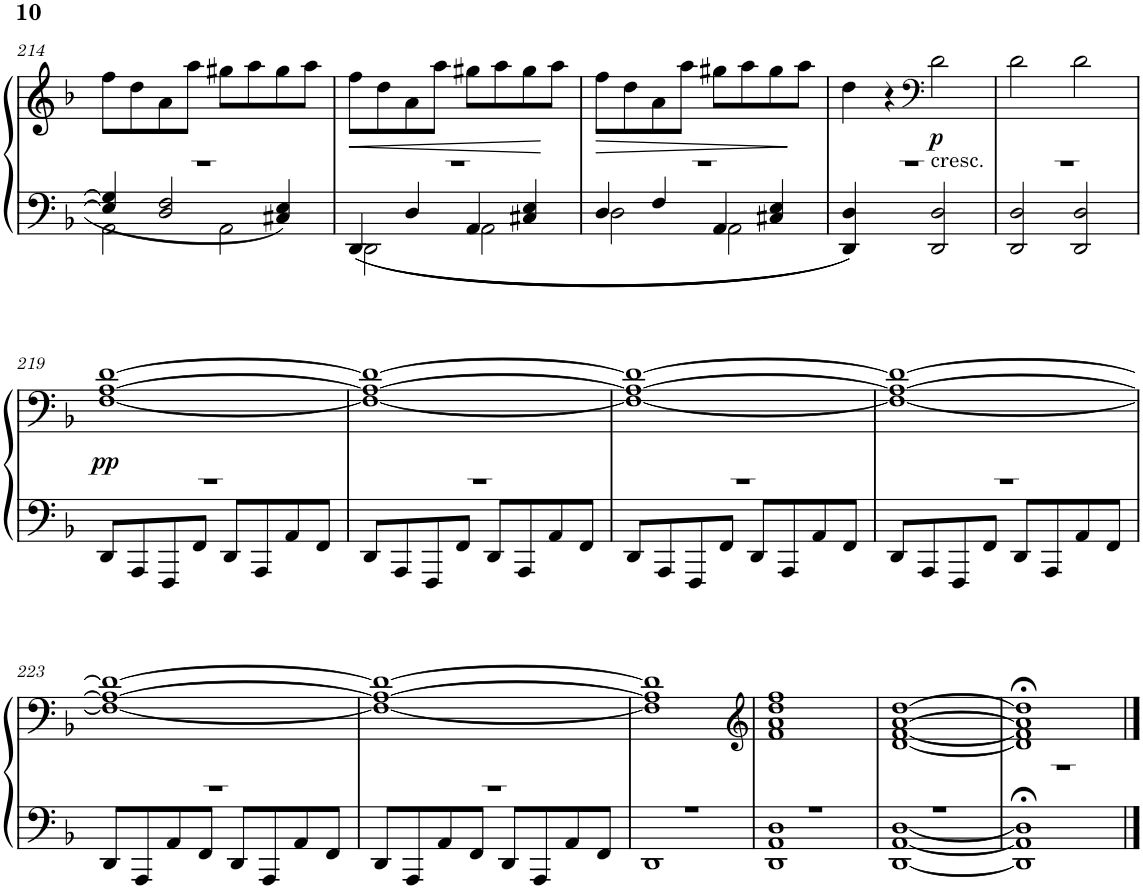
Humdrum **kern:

**kern	**kern	**dynam
*part1	*part1	*part1
*staff2	*staff1	*staff1/2
*I"Piano	*	*
*I'Pno	*	*
!!LO:PB:g=z
*clefF4	*clefG2	*
*k[b-]	*k[b-]	*
*F:	*F:	*
*M2/2	*M2/2	*
*met(c|)	*met(c|)	*
=214	=214	=214
*^	*	*
*	*^	*	*
1r	4E/] 4G/]	2AA\	8ff\L	.
.	.	.	8dd\	.
.	2D/ 2F/	.	8a\	.
.	.	.	8aa\J	.
.	.	2AA\	8gg#X\L	.
.	.	.	8aa\	.
.	4C#X/ 4E/	.	8gg#\	.
.	.	.	8aa\J	.
=215	=215	=215	=215	=215
!	!	!	!	!LO:HP:b
1r	4DD/	2DD\	8ff\L	<
.	.	.	8dd\	.
.	4D/	.	8a\	.
.	.	.	8aa\J	.
.	4AA/	2AA\	8gg#X\L	.
.	.	.	8aa\	.
.	4C#X/ 4E/	.	8gg#\	.
.	.	.	8aa\J	[
=216	=216	=216	=216	=216
!	!	!	!	!LO:HP:b
1r	4D/	2D\	8ff\L	>
.	.	.	8dd\	.
.	4F/	.	8a\	.
.	.	.	8aa\J	.
.	4AA/	2AA\	8gg#X\L	.
.	.	.	8aa\	.
.	4C#X/ 4E/	.	8gg#\	.
.	.	.	8aa\J	]
*	*v	*v	*	*
=217	=217	=217	=217
1r	4DD/ 4D/	4dd\	.
.	4ryy	4r	.
*	*	*clefF4	*
!	!	!LO:TX:b:t=cresc.	!
!	!	!	!LO:DY:b
.	2DD/ 2D/	2d\	p
=218	=218	=218	=218
1r	2DD/ 2D/	2d\	.
.	2DD/ 2D/	2d\	.
!!LO:LB:g=z
=219	=219	=219	=219
!	!	!	!LO:DY:b
1r	8DD/L	[1F [1A [1d	pp
.	8AAA/	.	.
.	8FFF/	.	.
.	8FF/J	.	.
.	8DD/L	.	.
.	8AAA/	.	.
.	8AA/	.	.
.	8FF/J	.	.
=220	=220	=220	=220
1r	8DD/L	1F_ 1A_ 1d_	.
.	8AAA/	.	.
.	8FFF/	.	.
.	8FF/J	.	.
.	8DD/L	.	.
.	8AAA/	.	.
.	8AA/	.	.
.	8FF/J	.	.
=221	=221	=221	=221
1r	8DD/L	1F_ 1A_ 1d_	.
.	8AAA/	.	.
.	8FFF/	.	.
.	8FF/J	.	.
.	8DD/L	.	.
.	8AAA/	.	.
.	8AA/	.	.
.	8FF/J	.	.
=222	=222	=222	=222
1r	8DD/L	1F_ 1A_ 1d_	.
.	8AAA/	.	.
.	8FFF/	.	.
.	8FF/J	.	.
.	8DD/L	.	.
.	8AAA/	.	.
.	8AA/	.	.
.	8FF/J	.	.
!!LO:LB:g=z
=223	=223	=223	=223
1r	8DD/L	1F_ 1A_ 1d_	.
.	8AAA/	.	.
.	8AA/	.	.
.	8FF/J	.	.
.	8DD/L	.	.
.	8AAA/	.	.
.	8AA/	.	.
.	8FF/J	.	.
=224	=224	=224	=224
1r	8DD/L	1F_ 1A_ 1d_	.
.	8AAA/	.	.
.	8AA/	.	.
.	8FF/J	.	.
.	8DD/L	.	.
.	8AAA/	.	.
.	8AA/	.	.
.	8FF/J	.	.
=225	=225	=225	=225
1r	1DD	1F] 1A] 1d]	.
=226	=226	=226	=226
*	*	*clefG2	*
1r	1DD 1AA 1D	1f 1a 1dd 1ff	.
=227	=227	=227	=227
1r	[1DD [1AA [1D	[1d [1f [1a [1dd	.
=228	=228	=228	=228
1r	1DD];< 1AA];< 1D];<	1d];< 1f];< 1a];< 1dd];<	.
*v	*v	*	*
==	==	==
*-	*-	*-
